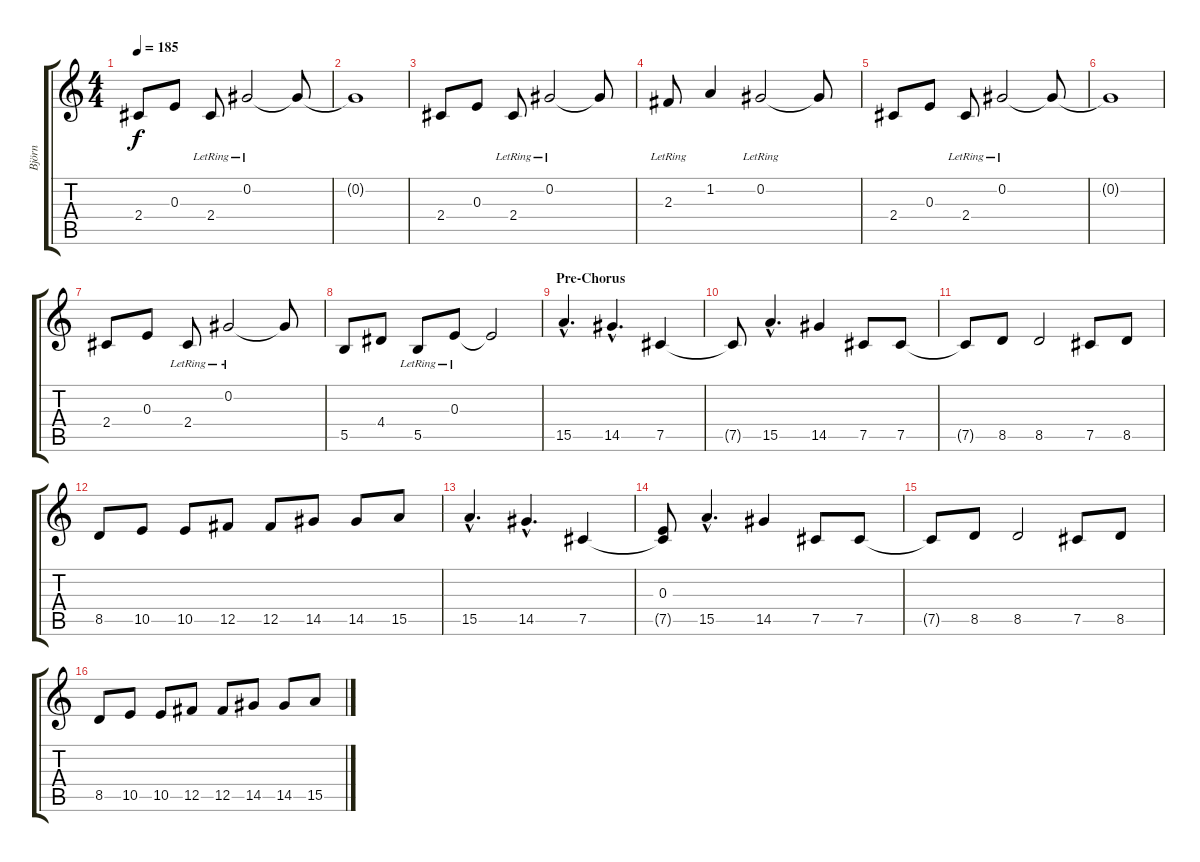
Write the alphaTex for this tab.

\track ("Björn" "Björn") {instrument distortionguitar}
\staff {score tabs}
\tuning (Db4 Ab3 E3 B2 Gb2 B1) {hide}
\ts (4 4)
\tempo 185
\clef g2
\ks c
2.4.8{dy f} 0.3.8 2.4{lr}.8 0.2{lr}.2 0.2{t}.8 |
0.2{t}.1 |
2.4.8 0.3.8 2.4{lr}.8 0.2{lr}.2 0.2{t}.8 |
2.3{lr}.8 1.2.4 0.2{lr}.2 0.2{t}.8 |
2.4.8 0.3.8 2.4{lr}.8 0.2{lr}.2 0.2{t}.8 |
0.2{t}.1 |
2.4.8 0.3.8 2.4{lr}.8 0.2{lr}.2 0.2{t}.8 |
5.5.8 4.4.8 5.5{lr}.8 0.3{lr}.8 0.3{t}.2 |
\section ("" "Pre-Chorus")
15.5{hac}.4{d balance 7 instrument distortionguitar} 14.5{hac}.4{d} 7.5.4 |
7.5{t}.8 15.5{hac}.4{d} 14.5.4 7.5.8 7.5.8 |
7.5{t}.8 8.5.8 8.5.2 7.5.8 8.5.8 |
8.5.8 10.5.8 10.5.8 12.5.8 12.5.8 14.5.8 14.5.8 15.5.8 |
15.5{hac}.4{d} 14.5{hac}.4{d} 7.5.4 |
(0.3 7.5{t}).8 15.5{hac}.4{d} 14.5.4 7.5.8 7.5.8 |
7.5{t}.8 8.5.8 8.5.2 7.5.8 8.5.8 |
8.5.8 10.5.8 10.5.8 12.5.8 12.5.8 14.5.8 14.5.8 15.5.8
